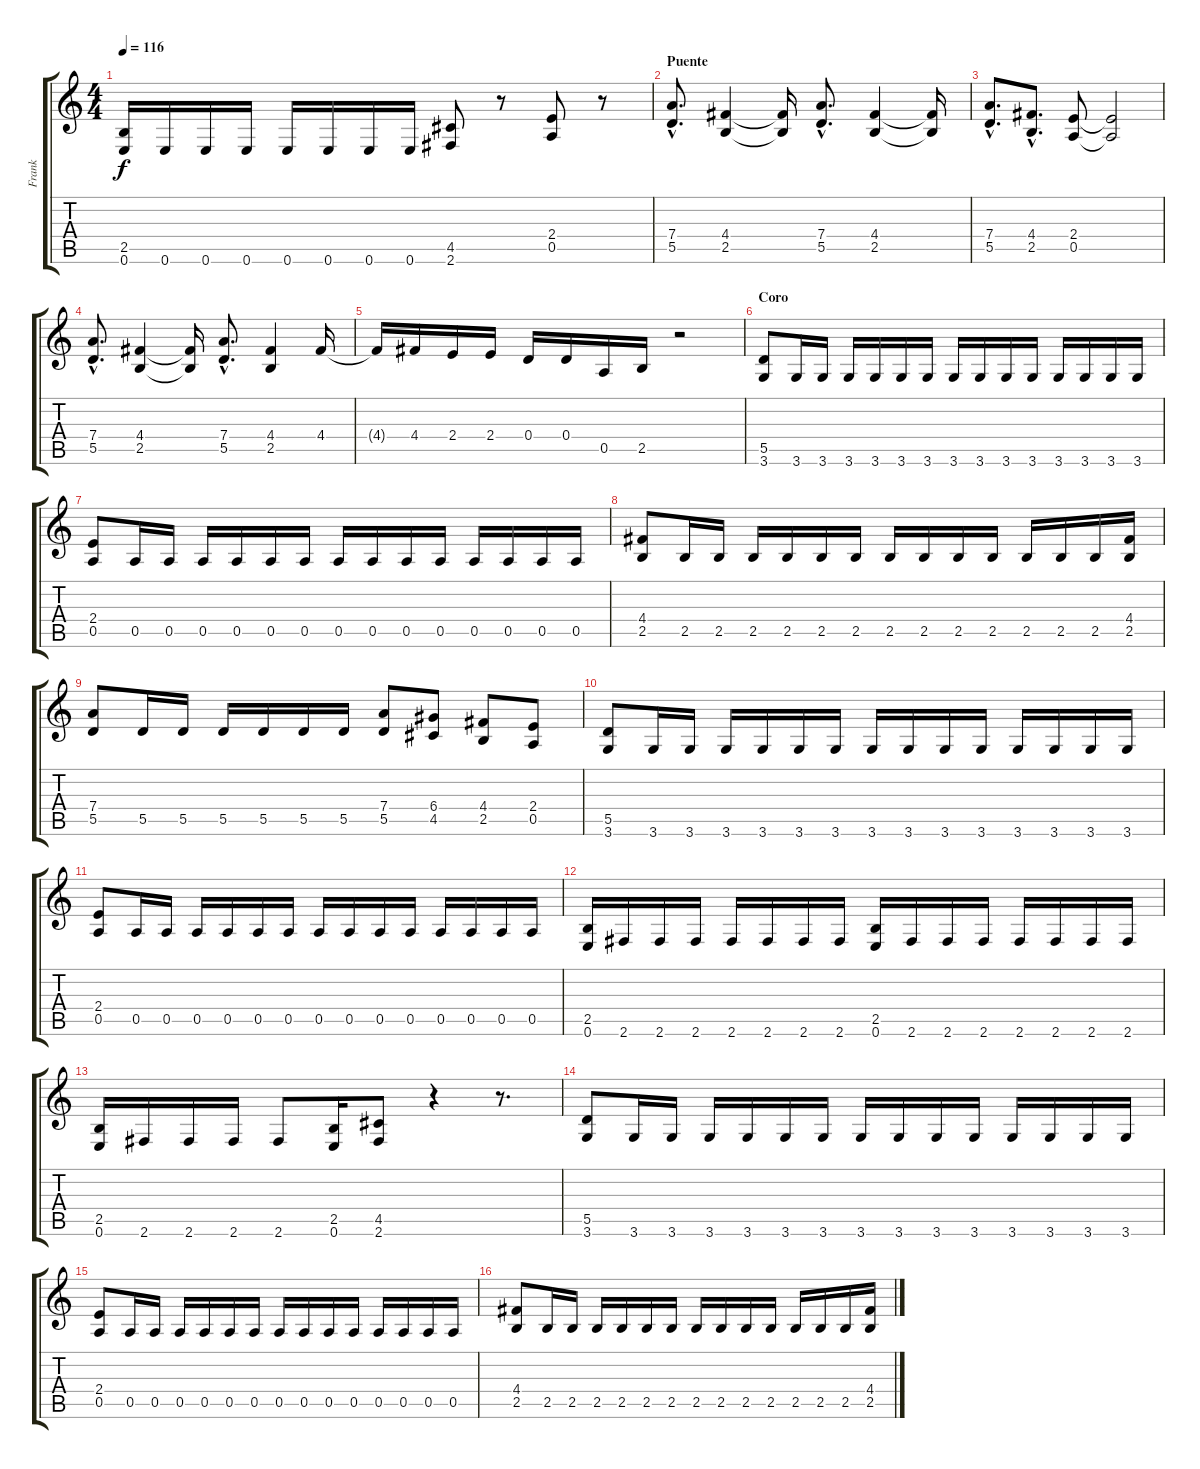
\track ("Frank" "Frank") {instrument distortionguitar}
\staff {score tabs}
\tuning (E4 B3 G3 D3 A2 E2) {hide}
\ts (4 4)
\tempo 116
\clef g2
\ks c
(2.5{t} 0.6{t}).16{dy f} 0.6.16 0.6.16 0.6.16 0.6.16 0.6.16 0.6.16 0.6.16 (4.5 2.6).8 r.8 (2.4 0.5).8 r.8 |
\section ("" "Puente")
(7.4{hac} 5.5{hac}).8{d} (4.4 2.5).4 (4.4{t} 2.5{t}).16 (7.4{hac} 5.5{hac}).8{d} (4.4 2.5).4 (4.4{t} 2.5{t}).16 |
(7.4{hac} 5.5{hac}).8{d} (4.4{hac} 2.5{hac}).8{d} (2.4 0.5).8 (2.4{t} 0.5{t}).2 |
(7.4{hac} 5.5{hac}).8{d} (4.4 2.5).4 (4.4{t} 2.5{t}).16 (7.4{hac} 5.5{hac}).8{d} (4.4 2.5).4 4.4.16 |
4.4{t}.16 4.4.16 2.4.16 2.4.16 0.4.16 0.4.16 0.5.16 2.5.16 r.2 |
\section ("" "Coro")
(5.5 3.6).8 3.6.16 3.6.16 3.6.16 3.6.16 3.6.16 3.6.16 3.6.16 3.6.16 3.6.16 3.6.16 3.6.16 3.6.16 3.6.16 3.6.16 |
(2.4 0.5).8 0.5.16 0.5.16 0.5.16 0.5.16 0.5.16 0.5.16 0.5.16 0.5.16 0.5.16 0.5.16 0.5.16 0.5.16 0.5.16 0.5.16 |
(4.4 2.5).8 2.5.16 2.5.16 2.5.16 2.5.16 2.5.16 2.5.16 2.5.16 2.5.16 2.5.16 2.5.16 2.5.16 2.5.16 2.5.16 (4.4 2.5).16 |
(7.4 5.5).8 5.5.16 5.5.16 5.5.16 5.5.16 5.5.16 5.5.16 (7.4 5.5).8 (6.4 4.5).8 (4.4 2.5).8 (2.4 0.5).8 |
(5.5 3.6).8 3.6.16 3.6.16 3.6.16 3.6.16 3.6.16 3.6.16 3.6.16 3.6.16 3.6.16 3.6.16 3.6.16 3.6.16 3.6.16 3.6.16 |
(2.4 0.5).8 0.5.16 0.5.16 0.5.16 0.5.16 0.5.16 0.5.16 0.5.16 0.5.16 0.5.16 0.5.16 0.5.16 0.5.16 0.5.16 0.5.16 |
(2.5 0.6).16 2.6.16 2.6.16 2.6.16 2.6.16 2.6.16 2.6.16 2.6.16 (2.5 0.6).16 2.6.16 2.6.16 2.6.16 2.6.16 2.6.16 2.6.16 2.6.16 |
(2.5 0.6).16 2.6.16 2.6.16 2.6.16 2.6.8 (2.5 0.6).16 (4.5 2.6).8 r.4 r.8{d} |
(5.5 3.6).8 3.6.16 3.6.16 3.6.16 3.6.16 3.6.16 3.6.16 3.6.16 3.6.16 3.6.16 3.6.16 3.6.16 3.6.16 3.6.16 3.6.16 |
(2.4 0.5).8 0.5.16 0.5.16 0.5.16 0.5.16 0.5.16 0.5.16 0.5.16 0.5.16 0.5.16 0.5.16 0.5.16 0.5.16 0.5.16 0.5.16 |
(4.4 2.5).8 2.5.16 2.5.16 2.5.16 2.5.16 2.5.16 2.5.16 2.5.16 2.5.16 2.5.16 2.5.16 2.5.16 2.5.16 2.5.16 (4.4 2.5).16
